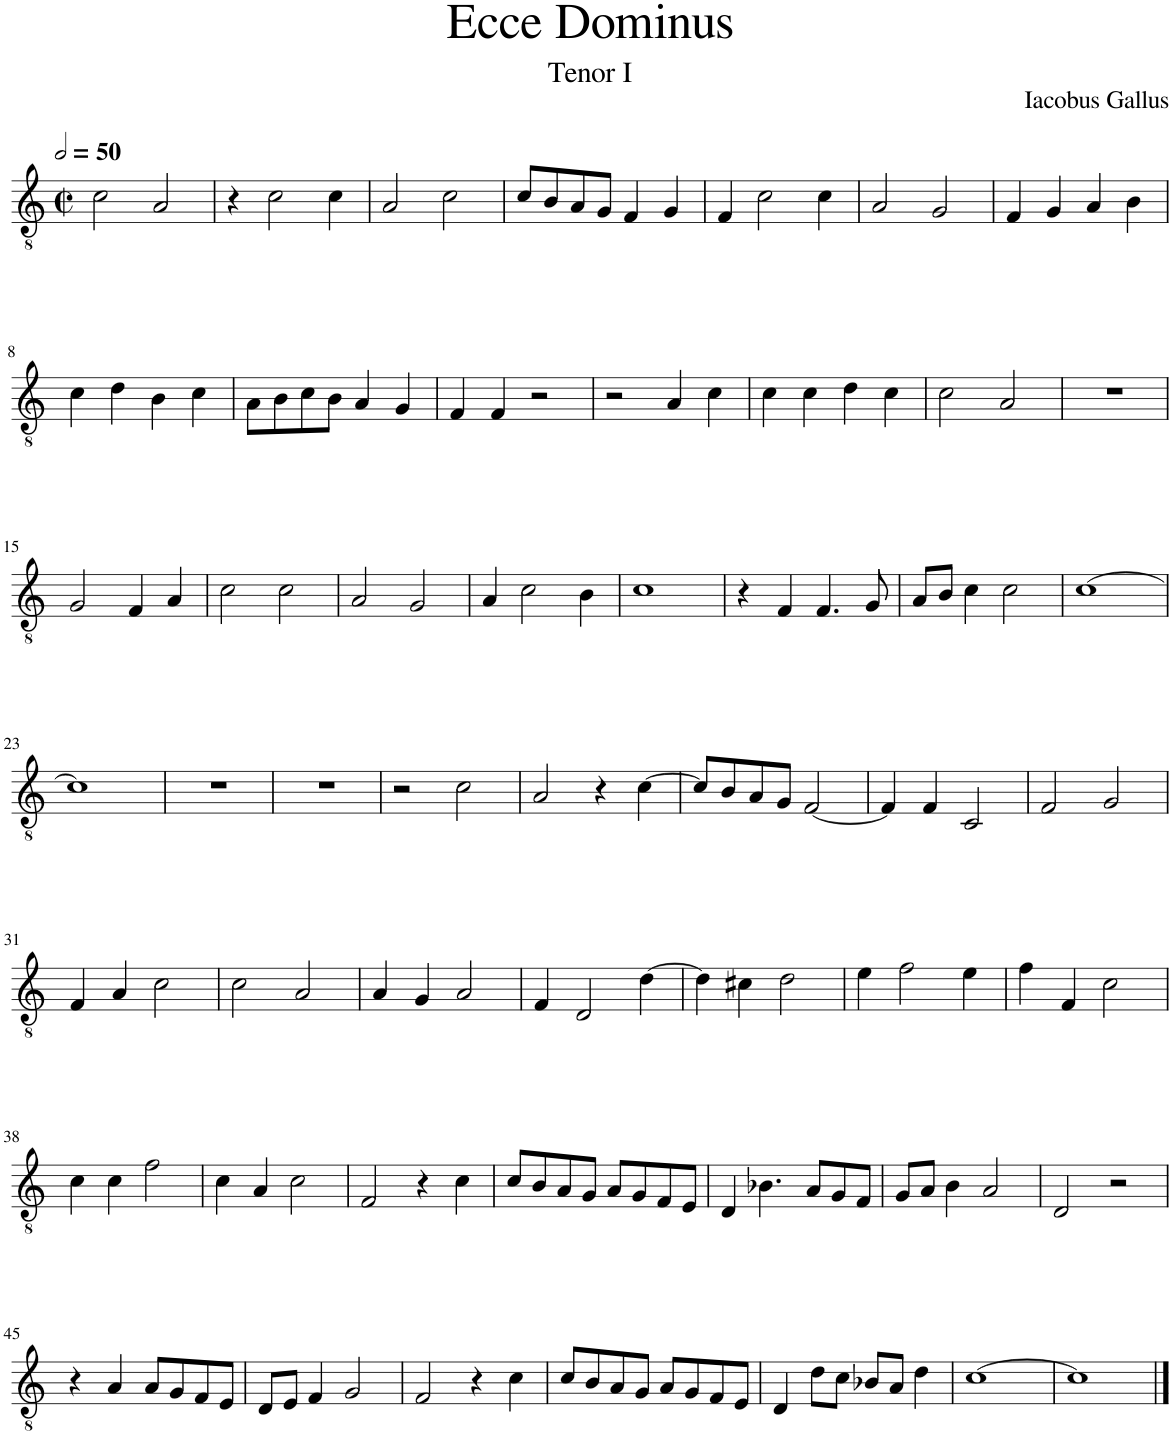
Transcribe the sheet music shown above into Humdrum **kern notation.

**kern
*part1
*staff1
*I"Tenor
*I'T.
*clefGv2
*k[]
*M2/2
*met(c|)
*MM100
=1
2c\
2A/
=2
4r
2c\
4c\
=3
2A/
2c\
=4
8c/L
8B/
8A/
8G/J
4F/
4G/
=5
4F/
2c\
4c\
=6
2A/
2G/
=7
4F/
4G/
4A/
4B\
!!LO:LB:g=z
=8
4c\
4d\
4B\
4c\
=9
8A\L
8B\
8c\
8B\J
4A/
4G/
=10
4F/
4F/
2r
=11
2r
4A/
4c\
=12
4c\
4c\
4d\
4c\
=13
2c\
2A/
=14
1r
!!LO:LB:g=z
=15
2G/
4F/
4A/
=16
2c\
2c\
=17
2A/
2G/
=18
4A/
2c\
4B\
=19
1c
=20
4r
4F/
4.F/
8G/
=21
8A/L
8B/J
4c\
2c\
=22
[1c
!!LO:LB:g=z
=23
1c]
=24
1r
=25
1r
=26
2r
2c\
=27
2A/
4r
[4c\
=28
8c/L]
8B/
8A/
8G/J
[2F/
=29
4F/]
4F/
2C/
=30
2F/
2G/
!!LO:LB:g=z
=31
4F/
4A/
2c\
=32
2c\
2A/
=33
4A/
4G/
2A/
=34
4F/
2D/
[4d\
=35
4d\]
4c#X\
2d\
=36
4e\
2f\
4e\
=37
4f\
4F/
2c\
!!LO:LB:g=z
=38
4c\
4c\
2f\
=39
4c\
4A/
2c\
=40
2F/
4r
4c\
=41
8c/L
8B/
8A/
8G/J
8A/L
8G/
8F/
8E/J
=42
4D/
4.B-X\
8A/L
8G/
8F/J
=43
8G/L
8A/J
4B\
2A/
=44
2D/
2r
!!LO:LB:g=z
=45
4r
4A/
8A/L
8G/
8F/
8E/J
=46
8D/L
8E/J
4F/
2G/
=47
2F/
4r
4c\
=48
8c/L
8B/
8A/
8G/J
8A/L
8G/
8F/
8E/J
=49
4D/
8d\L
8c\J
8B-X/L
8A/J
4d\
=50
[1c
=51
1c]
==
*-
